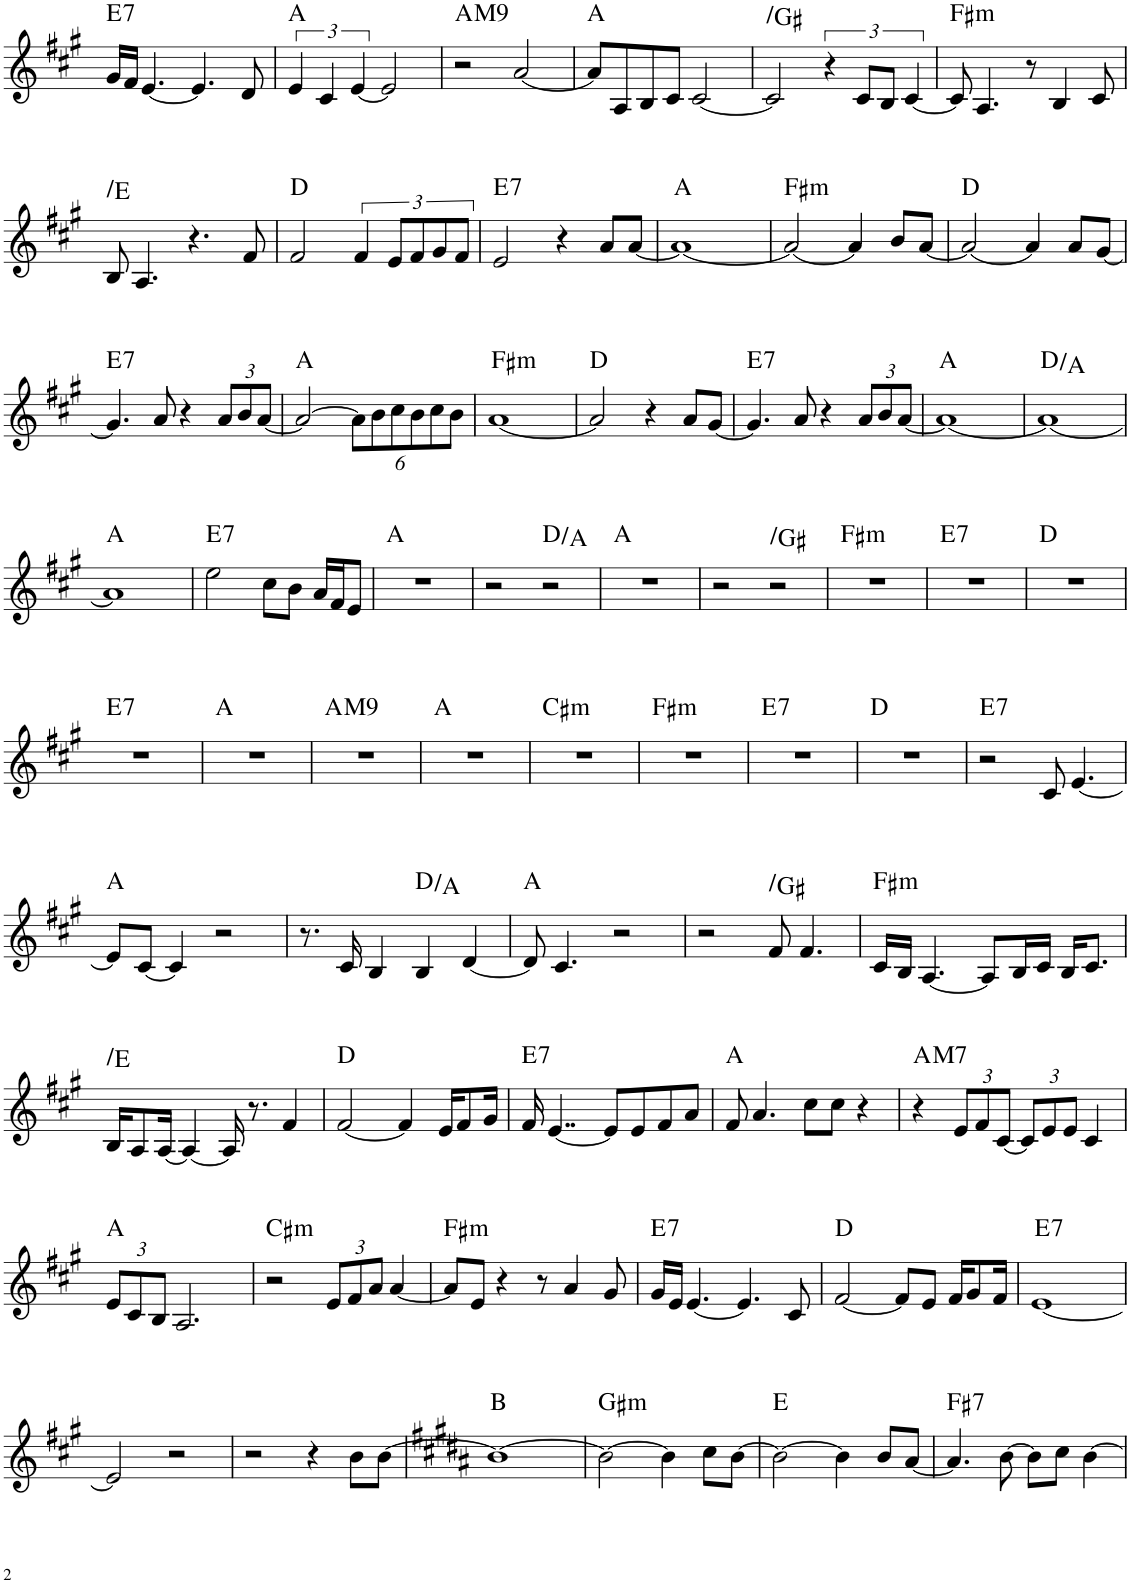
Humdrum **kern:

**kern	**harte
*part1	*part1
*staff1	*
*I"Piano	*
*I'Pno.	*
!!LO:PB:g=z
*clefG2	*
*k[f#c#g#]	*
*M4/4	*
=44	=44
!	!LO:H:kt=7
16g#/LL	E:7
16f#/JJ	.
[4.e/	.
4.e/]	.
8d/	.
=45	=45
6e/	A:maj
6c#/	.
[6e/	.
2e/]	.
=46	=46
!	!LO:H:kt=M9
2r	A:maj9
[2a/	.
=47	=47
8a/L]	A:maj
8A/	.
8B/	.
8c#/J	.
[2c#/	.
=48	=48
!	!LO:H:kt=N.C.
2c#/]	N
6r	.
12c#/L	.
12B/J	.
[6c#/	.
=49	=49
!	!LO:H:kt=m
8c#/]	F#:min
4.A/	.
8r	.
4B/	.
8c#/	.
!!LO:LB:g=z
=50	=50
!	!LO:H:kt=N.C.
8B/	N
4.A/	.
4.r	.
8f#/	.
=51	=51
2f#/	D:maj
6f#/	.
12e/L	.
12f#/	.
12g#/	.
12f#/J	.
=52	=52
!	!LO:H:kt=7
2e/	E:7
4r	.
8a/L	.
[8a/J	.
=53	=53
1a_	A:maj
=54	=54
!	!LO:H:kt=m
2a/_	F#:min
4a/]	.
8b/L	.
[8a/J	.
=55	=55
2a/_	D:maj
4a/]	.
8a/L	.
[8g#/J	.
!!LO:LB:g=z
=56	=56
!	!LO:H:kt=7
4.g#/]	E:7
8a/	.
4r	.
*Xbrackettup	*
12a/L	.
12b/	.
[12a/J	.
=57	=57
2a/_	A:maj
12a\L]	.
12b\	.
12cc#\	.
12b\	.
12cc#\	.
12b\J	.
=58	=58
!	!LO:H:kt=m
[1a	F#:min
=59	=59
2a/]	D:maj
4r	.
8a/L	.
[8g#/J	.
=60	=60
!	!LO:H:kt=7
4.g#/]	E:7
8a/	.
4r	.
12a/L	.
12b/	.
[12a/J	.
=61	=61
1a_	A:maj
=62	=62
1a_	D:maj/5
!!LO:LB:g=z
=63	=63
1a]	A:maj
=64	=64
!	!LO:H:kt=7
2ee\	E:7
8cc#\L	.
8b\J	.
16a/LL	.
16f#/J	.
8e/J	.
=65	=65
1r	A:maj
=66	=66
2r	.
2r	D:maj/5
=67	=67
1r	A:maj
=68	=68
2r	.
!	!LO:H:kt=N.C.
2r	N
=69	=69
!	!LO:H:kt=m
1r	F#:min
=70	=70
!	!LO:H:kt=7
1r	E:7
=71	=71
1r	D:maj
!!LO:LB:g=z
=72	=72
!	!LO:H:kt=7
1r	E:7
=73	=73
1r	A:maj
=74	=74
!	!LO:H:kt=M9
1r	A:maj9
=75	=75
1r	A:maj
=76	=76
!	!LO:H:kt=m
1r	C#:min
=77	=77
!	!LO:H:kt=m
1r	F#:min
=78	=78
!	!LO:H:kt=7
1r	E:7
=79	=79
1r	D:maj
=80	=80
!	!LO:H:kt=7
2r	E:7
8c#/	.
[4.e/	.
!!LO:LB:g=z
=81	=81
8e/L]	A:maj
[8c#/J	.
4c#/]	.
2r	.
=82	=82
8.r	.
16c#/	.
4B/	.
4B/	D:maj/5
[4d/	.
=83	=83
8d/]	A:maj
4.c#/	.
2r	.
=84	=84
2r	.
!	!LO:H:kt=N.C.
8f#/	N
4.f#/	.
=85	=85
!	!LO:H:kt=m
16c#/LL	F#:min
16B/JJ	.
[4.A/	.
8A/L]	.
16B/L	.
16c#/JJ	.
16B/KL	.
8.c#/J	.
!!LO:LB:g=z
=86	=86
!	!LO:H:kt=N.C.
16B/KL	N
8A/	.
[16A/Jk	.
4A/_	.
16A/]	.
8.r	.
4f#/	.
=87	=87
[2f#/	D:maj
4f#/]	.
16e/KL	.
8f#/	.
16g#/Jk	.
=88	=88
!	!LO:H:kt=7
16f#/	E:7
[4..e/	.
8e/L]	.
8e/	.
8f#/	.
8a/J	.
=89	=89
8f#/	A:maj
4.a/	.
8cc#\L	.
8cc#\J	.
4r	.
=90	=90
!	!LO:H:kt=M7
4r	A:maj7
12e/L	.
12f#/	.
[12c#/J	.
12c#/L]	.
12e/	.
12e/J	.
4c#/	.
!!LO:LB:g=z
=91	=91
12e/L	A:maj
12c#/	.
12B/J	.
2.A/	.
=92	=92
!	!LO:H:kt=m
2r	C#:min
12e/L	.
12f#/	.
12a/J	.
[4a/	.
=93	=93
!	!LO:H:kt=m
8a/L]	F#:min
8e/J	.
4r	.
8r	.
4a/	.
8g#/	.
=94	=94
!	!LO:H:kt=7
16g#/LL	E:7
16e/JJ	.
[4.e/	.
4.e/]	.
8c#/	.
=95	=95
[2f#/	D:maj
8f#/L]	.
8e/J	.
16f#/KL	.
8g#/	.
16f#/Jk	.
=96	=96
!	!LO:H:kt=7
[1e	E:7
!!LO:LB:g=z
=97	=97
2e/]	.
2r	.
=98	=98
2r	.
4r	.
8b\L	.
[8b\J	.
=99	=99
*k[f#c#g#d#a#]	*
1b_	B:maj
=100	=100
!	!LO:H:kt=m
2b\_	G#:min
4b\]	.
8cc#\L	.
[8b\J	.
=101	=101
2b\_	E:maj
4b\]	.
8b/L	.
[8a#/J	.
=102	=102
!	!LO:H:kt=7
4.a#/]	F#:7
[8b\	.
8b\L]	.
8cc#\J	.
[4b\	.
=	=
*-	*-
